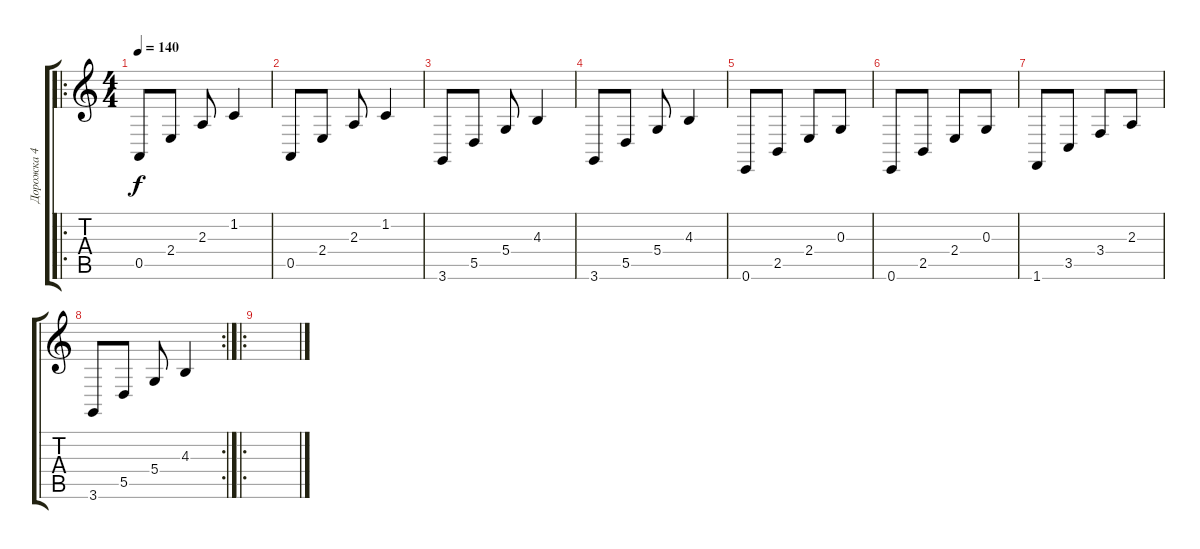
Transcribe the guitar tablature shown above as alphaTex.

\track ("Дорожка 4" "Дорожка 4") {instrument stringensemble1}
\staff {score tabs}
\tuning (E4 B3 G3 D3 A2 E2) {hide}
\ro
\ts (4 4)
\tempo 140
\clef g2
\ks c
0.5.8{dy f} 2.4.8 2.3.8 1.2.4 |
0.5.8 2.4.8 2.3.8 1.2.4 |
3.6.8 5.5.8 5.4.8 4.3.4 |
3.6.8 5.5.8 5.4.8 4.3.4 |
0.6.8 2.5.8 2.4.8 0.3.8 |
0.6.8 2.5.8 2.4.8 0.3.8 |
1.6.8 3.5.8 3.4.8 2.3.8 |
\rc 2
3.6.8 5.5.8 5.4.8 4.3.4 |
\ro
